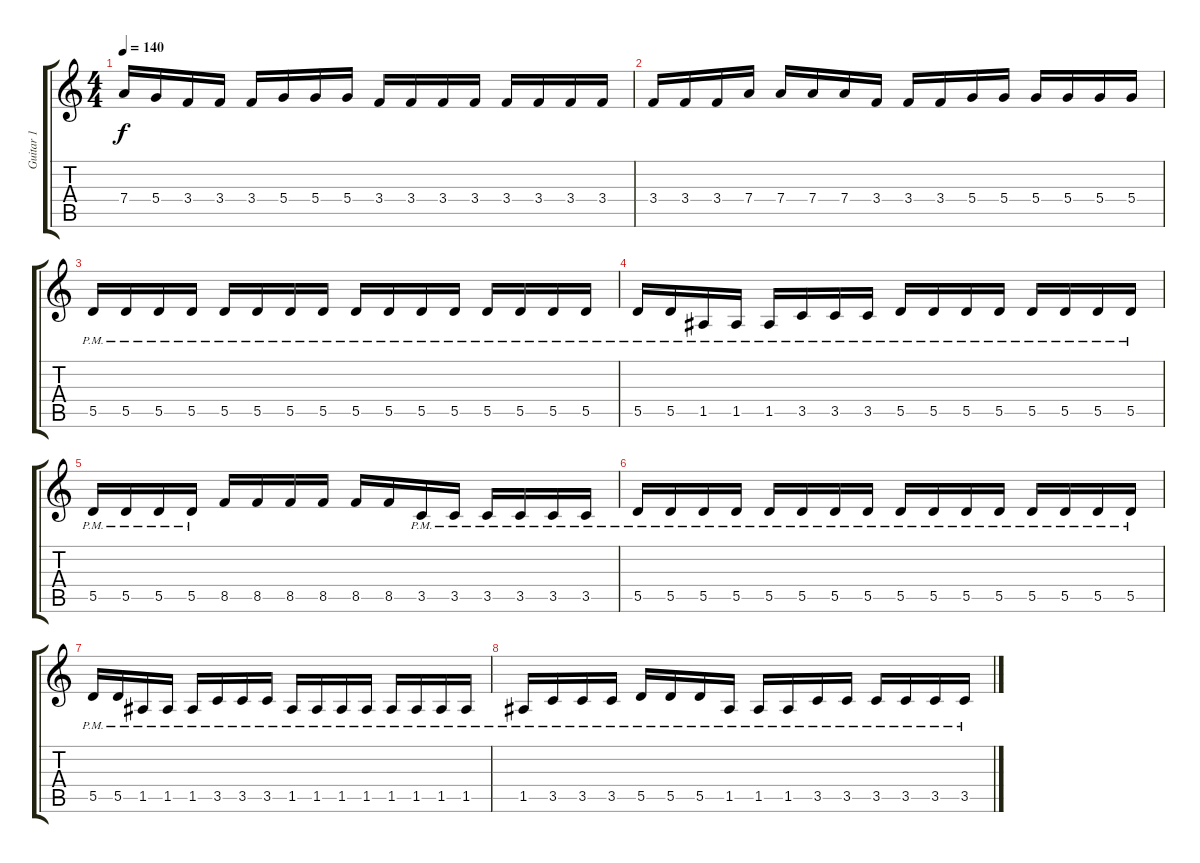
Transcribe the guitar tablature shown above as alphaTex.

\track ("Guitar 1" "Guitar 1") {instrument distortionguitar}
\staff {score tabs}
\tuning (E4 B3 G3 D3 A2 E2) {hide}
\ts (4 4)
\tempo 140
\clef g2
\ks c
7.4.16{dy f} 5.4.16 3.4.16 3.4.16 3.4.16 5.4.16 5.4.16 5.4.16 3.4.16 3.4.16 3.4.16 3.4.16 3.4.16 3.4.16 3.4.16 3.4.16 |
3.4.16 3.4.16 3.4.16 7.4.16 7.4.16 7.4.16 7.4.16 3.4.16 3.4.16 3.4.16 5.4.16 5.4.16 5.4.16 5.4.16 5.4.16 5.4.16 |
5.5{pm}.16 5.5{pm}.16 5.5{pm}.16 5.5{pm}.16 5.5{pm}.16 5.5{pm}.16 5.5{pm}.16 5.5{pm}.16 5.5{pm}.16 5.5{pm}.16 5.5{pm}.16 5.5{pm}.16 5.5{pm}.16 5.5{pm}.16 5.5{pm}.16 5.5{pm}.16 |
5.5{pm}.16 5.5{pm}.16 1.5{pm}.16 1.5{pm}.16 1.5{pm}.16 3.5{pm}.16 3.5{pm}.16 3.5{pm}.16 5.5{pm}.16 5.5{pm}.16 5.5{pm}.16 5.5{pm}.16 5.5{pm}.16 5.5{pm}.16 5.5{pm}.16 5.5{pm}.16 |
5.5{pm}.16 5.5{pm}.16 5.5{pm}.16 5.5{pm}.16 8.5.16 8.5.16 8.5.16 8.5.16 8.5.16 8.5.16 3.5{pm}.16 3.5{pm}.16 3.5{pm}.16 3.5{pm}.16 3.5{pm}.16 3.5{pm}.16 |
5.5{pm}.16 5.5{pm}.16 5.5{pm}.16 5.5{pm}.16 5.5{pm}.16 5.5{pm}.16 5.5{pm}.16 5.5{pm}.16 5.5{pm}.16 5.5{pm}.16 5.5{pm}.16 5.5{pm}.16 5.5{pm}.16 5.5{pm}.16 5.5{pm}.16 5.5{pm}.16 |
5.5{pm}.16 5.5{pm}.16 1.5{pm}.16 1.5{pm}.16 1.5{pm}.16 3.5{pm}.16 3.5{pm}.16 3.5{pm}.16 1.5{pm}.16 1.5{pm}.16 1.5{pm}.16 1.5{pm}.16 1.5{pm}.16 1.5{pm}.16 1.5{pm}.16 1.5{pm}.16 |
1.5{pm}.16 3.5{pm}.16 3.5{pm}.16 3.5{pm}.16 5.5{pm}.16 5.5{pm}.16 5.5{pm}.16 1.5{pm}.16 1.5{pm}.16 1.5{pm}.16 3.5{pm}.16 3.5{pm}.16 3.5{pm}.16 3.5{pm}.16 3.5{pm}.16 3.5{pm}.16
